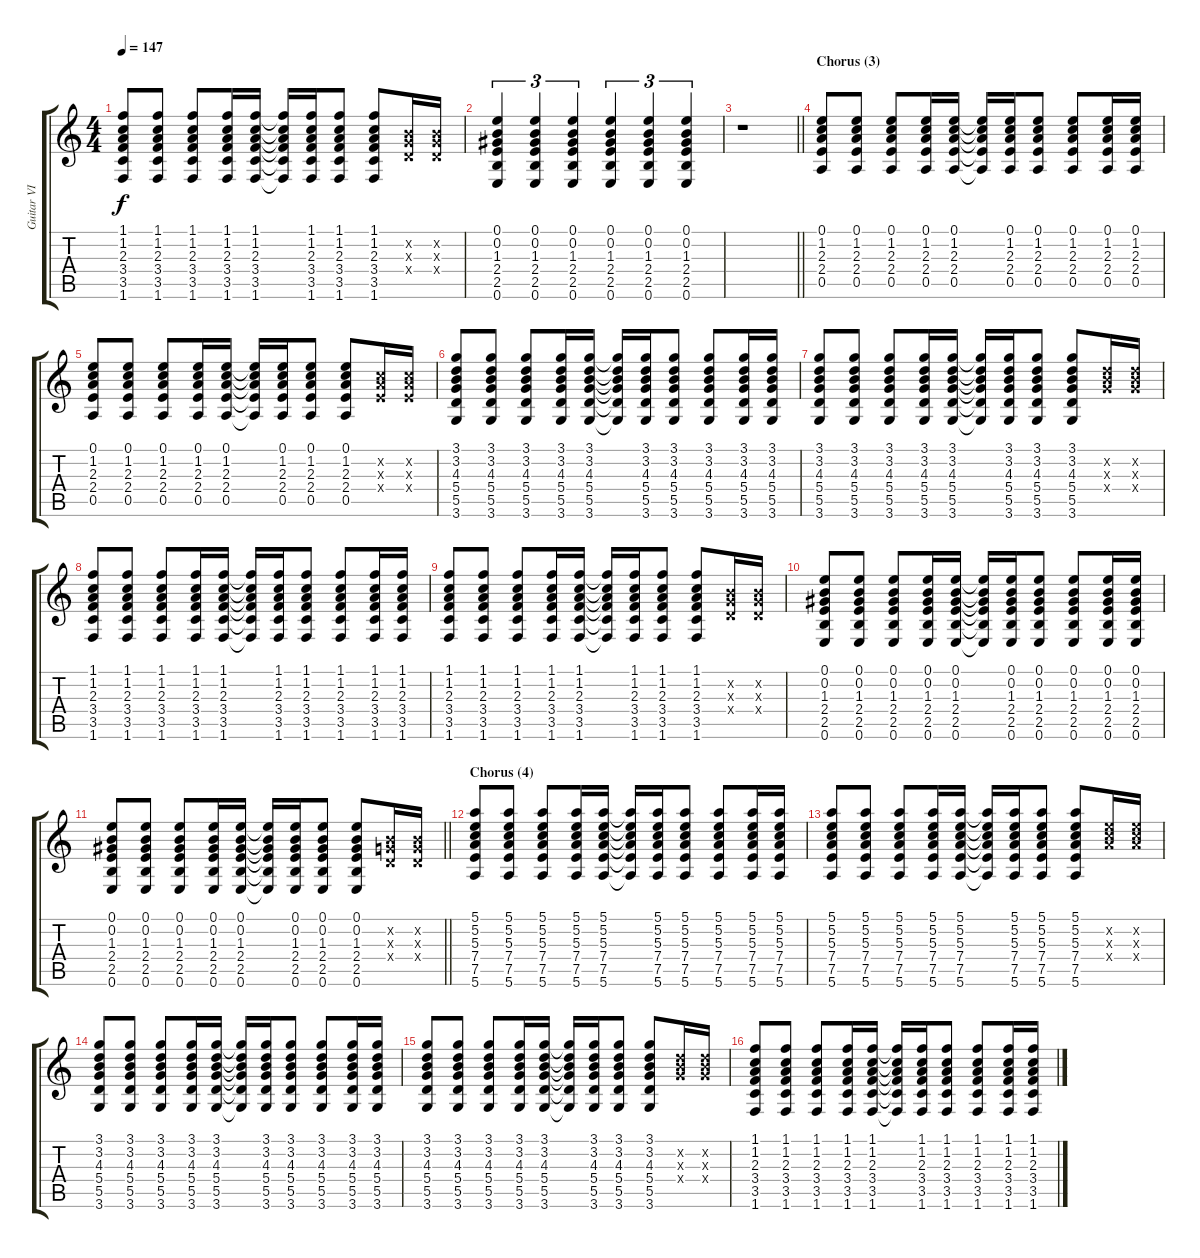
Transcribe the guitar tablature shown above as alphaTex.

\track ("Guitar VI" "Guitar VI") {instrument acousticguitarsteel}
\staff {score tabs}
\tuning (E4 B3 G3 D3 A2 E2) {hide}
\ts (4 4)
\tempo 147
\clef g2
\ks aminor
(1.1 1.2 2.3 3.4 3.5 1.6).8{dy f} (1.1 1.2 2.3 3.4 3.5 1.6).8 (1.1 1.2 2.3 3.4 3.5 1.6).8 (1.1 1.2 2.3 3.4 3.5 1.6).16 (1.1 1.2 2.3 3.4 3.5 1.6).16 (1.1{t} 1.2{t} 2.3{t} 3.4{t} 3.5{t} 1.6{t}).16 (1.1 1.2 2.3 3.4 3.5 1.6).16 (1.1 1.2 2.3 3.4 3.5 1.6).8 (1.1 1.2 2.3 3.4 3.5 1.6).8 (0.2{x} 0.3{x} 0.4{x}).16 (0.2{x} 0.3{x} 0.4{x}).16 |
(0.1 0.2 1.3 2.4 2.5 0.6).4{tu (3 2)} (0.1 0.2 1.3 2.4 2.5 0.6).4{tu (3 2)} (0.1 0.2 1.3 2.4 2.5 0.6).4{tu (3 2)} (0.1 0.2 1.3 2.4 2.5 0.6).4{tu (3 2)} (0.1 0.2 1.3 2.4 2.5 0.6).4{tu (3 2)} (0.1 0.2 1.3 2.4 2.5 0.6).4{tu (3 2)} |
\barLineRight lightlight
r.1 |
\section ("" "Chorus (3)")
(0.1 1.2 2.3 2.4 0.5).8 (0.1 1.2 2.3 2.4 0.5).8 (0.1 1.2 2.3 2.4 0.5).8 (0.1 1.2 2.3 2.4 0.5).16 (0.1 1.2 2.3 2.4 0.5).16 (0.1{t} 1.2{t} 2.3{t} 2.4{t} 0.5{t}).16 (0.1 1.2 2.3 2.4 0.5).16 (0.1 1.2 2.3 2.4 0.5).8 (0.1 1.2 2.3 2.4 0.5).8 (0.1 1.2 2.3 2.4 0.5).16 (0.1 1.2 2.3 2.4 0.5).16 |
(0.1 1.2 2.3 2.4 0.5).8 (0.1 1.2 2.3 2.4 0.5).8 (0.1 1.2 2.3 2.4 0.5).8 (0.1 1.2 2.3 2.4 0.5).16 (0.1 1.2 2.3 2.4 0.5).16 (0.1{t} 1.2{t} 2.3{t} 2.4{t} 0.5{t}).16 (0.1 1.2 2.3 2.4 0.5).16 (0.1 1.2 2.3 2.4 0.5).8 (0.1 1.2 2.3 2.4 0.5).8 (1.2{x} 2.3{x} 2.4{x}).16 (1.2{x} 2.3{x} 2.4{x}).16 |
(3.1 3.2 4.3 5.4 5.5 3.6).8 (3.1 3.2 4.3 5.4 5.5 3.6).8 (3.1 3.2 4.3 5.4 5.5 3.6).8 (3.1 3.2 4.3 5.4 5.5 3.6).16 (3.1 3.2 4.3 5.4 5.5 3.6).16 (3.1{t} 3.2{t} 4.3{t} 5.4{t} 5.5{t} 3.6{t}).16 (3.1 3.2 4.3 5.4 5.5 3.6).16 (3.1 3.2 4.3 5.4 5.5 3.6).8 (3.1 3.2 4.3 5.4 5.5 3.6).8 (3.1 3.2 4.3 5.4 5.5 3.6).16 (3.1 3.2 4.3 5.4 5.5 3.6).16 |
(3.1 3.2 4.3 5.4 5.5 3.6).8 (3.1 3.2 4.3 5.4 5.5 3.6).8 (3.1 3.2 4.3 5.4 5.5 3.6).8 (3.1 3.2 4.3 5.4 5.5 3.6).16 (3.1 3.2 4.3 5.4 5.5 3.6).16 (3.1{t} 3.2{t} 4.3{t} 5.4{t} 5.5{t} 3.6{t}).16 (3.1 3.2 4.3 5.4 5.5 3.6).16 (3.1 3.2 4.3 5.4 5.5 3.6).8 (3.1 3.2 4.3 5.4 5.5 3.6).8 (3.2{x} 4.3{x} 5.4{x}).16 (3.2{x} 4.3{x} 5.4{x}).16 |
(1.1 1.2 2.3 3.4 3.5 1.6).8 (1.1 1.2 2.3 3.4 3.5 1.6).8 (1.1 1.2 2.3 3.4 3.5 1.6).8 (1.1 1.2 2.3 3.4 3.5 1.6).16 (1.1 1.2 2.3 3.4 3.5 1.6).16 (1.1{t} 1.2{t} 2.3{t} 3.4{t} 3.5{t} 1.6{t}).16 (1.1 1.2 2.3 3.4 3.5 1.6).16 (1.1 1.2 2.3 3.4 3.5 1.6).8 (1.1 1.2 2.3 3.4 3.5 1.6).8 (1.1 1.2 2.3 3.4 3.5 1.6).16 (1.1 1.2 2.3 3.4 3.5 1.6).16 |
(1.1 1.2 2.3 3.4 3.5 1.6).8 (1.1 1.2 2.3 3.4 3.5 1.6).8 (1.1 1.2 2.3 3.4 3.5 1.6).8 (1.1 1.2 2.3 3.4 3.5 1.6).16 (1.1 1.2 2.3 3.4 3.5 1.6).16 (1.1{t} 1.2{t} 2.3{t} 3.4{t} 3.5{t} 1.6{t}).16 (1.1 1.2 2.3 3.4 3.5 1.6).16 (1.1 1.2 2.3 3.4 3.5 1.6).8 (1.1 1.2 2.3 3.4 3.5 1.6).8 (0.2{x} 0.3{x} 0.4{x}).16 (0.2{x} 0.3{x} 0.4{x}).16 |
(0.1 0.2 1.3 2.4 2.5 0.6).8 (0.1 0.2 1.3 2.4 2.5 0.6).8 (0.1 0.2 1.3 2.4 2.5 0.6).8 (0.1 0.2 1.3 2.4 2.5 0.6).16 (0.1 0.2 1.3 2.4 2.5 0.6).16 (0.1{t} 0.2{t} 1.3{t} 2.4{t} 2.5{t} 0.6{t}).16 (0.1 0.2 1.3 2.4 2.5 0.6).16 (0.1 0.2 1.3 2.4 2.5 0.6).8 (0.1 0.2 1.3 2.4 2.5 0.6).8 (0.1 0.2 1.3 2.4 2.5 0.6).16 (0.1 0.2 1.3 2.4 2.5 0.6).16 |
\barLineRight lightlight
(0.1 0.2 1.3 2.4 2.5 0.6).8 (0.1 0.2 1.3 2.4 2.5 0.6).8 (0.1 0.2 1.3 2.4 2.5 0.6).8 (0.1 0.2 1.3 2.4 2.5 0.6).16 (0.1 0.2 1.3 2.4 2.5 0.6).16 (0.1{t} 0.2{t} 1.3{t} 2.4{t} 2.5{t} 0.6{t}).16 (0.1 0.2 1.3 2.4 2.5 0.6).16 (0.1 0.2 1.3 2.4 2.5 0.6).8 (0.1 0.2 1.3 2.4 2.5 0.6).8 (0.2{x} 0.3{x} 0.4{x}).16 (0.2{x} 0.3{x} 0.4{x}).16 |
\section ("" "Chorus (4)")
(5.1 5.2 5.3 7.4 7.5 5.6).8 (5.1 5.2 5.3 7.4 7.5 5.6).8 (5.1 5.2 5.3 7.4 7.5 5.6).8 (5.1 5.2 5.3 7.4 7.5 5.6).16 (5.1 5.2 5.3 7.4 7.5 5.6).16 (5.1{t} 5.2{t} 5.3{t} 7.4{t} 7.5{t} 5.6{t}).16 (5.1 5.2 5.3 7.4 7.5 5.6).16 (5.1 5.2 5.3 7.4 7.5 5.6).8 (5.1 5.2 5.3 7.4 7.5 5.6).8 (5.1 5.2 5.3 7.4 7.5 5.6).16 (5.1 5.2 5.3 7.4 7.5 5.6).16 |
(5.1 5.2 5.3 7.4 7.5 5.6).8 (5.1 5.2 5.3 7.4 7.5 5.6).8 (5.1 5.2 5.3 7.4 7.5 5.6).8 (5.1 5.2 5.3 7.4 7.5 5.6).16 (5.1 5.2 5.3 7.4 7.5 5.6).16 (5.1{t} 5.2{t} 5.3{t} 7.4{t} 7.5{t} 5.6{t}).16 (5.1 5.2 5.3 7.4 7.5 5.6).16 (5.1 5.2 5.3 7.4 7.5 5.6).8 (5.1 5.2 5.3 7.4 7.5 5.6).8 (5.2{x} 5.3{x} 7.4{x}).16 (5.2{x} 5.3{x} 7.4{x}).16 |
(3.1 3.2 4.3 5.4 5.5 3.6).8 (3.1 3.2 4.3 5.4 5.5 3.6).8 (3.1 3.2 4.3 5.4 5.5 3.6).8 (3.1 3.2 4.3 5.4 5.5 3.6).16 (3.1 3.2 4.3 5.4 5.5 3.6).16 (3.1{t} 3.2{t} 4.3{t} 5.4{t} 5.5{t} 3.6{t}).16 (3.1 3.2 4.3 5.4 5.5 3.6).16 (3.1 3.2 4.3 5.4 5.5 3.6).8 (3.1 3.2 4.3 5.4 5.5 3.6).8 (3.1 3.2 4.3 5.4 5.5 3.6).16 (3.1 3.2 4.3 5.4 5.5 3.6).16 |
(3.1 3.2 4.3 5.4 5.5 3.6).8 (3.1 3.2 4.3 5.4 5.5 3.6).8 (3.1 3.2 4.3 5.4 5.5 3.6).8 (3.1 3.2 4.3 5.4 5.5 3.6).16 (3.1 3.2 4.3 5.4 5.5 3.6).16 (3.1{t} 3.2{t} 4.3{t} 5.4{t} 5.5{t} 3.6{t}).16 (3.1 3.2 4.3 5.4 5.5 3.6).16 (3.1 3.2 4.3 5.4 5.5 3.6).8 (3.1 3.2 4.3 5.4 5.5 3.6).8 (3.2{x} 4.3{x} 5.4{x}).16 (3.2{x} 4.3{x} 5.4{x}).16 |
(1.1 1.2 2.3 3.4 3.5 1.6).8 (1.1 1.2 2.3 3.4 3.5 1.6).8 (1.1 1.2 2.3 3.4 3.5 1.6).8 (1.1 1.2 2.3 3.4 3.5 1.6).16 (1.1 1.2 2.3 3.4 3.5 1.6).16 (1.1{t} 1.2{t} 2.3{t} 3.4{t} 3.5{t} 1.6{t}).16 (1.1 1.2 2.3 3.4 3.5 1.6).16 (1.1 1.2 2.3 3.4 3.5 1.6).8 (1.1 1.2 2.3 3.4 3.5 1.6).8 (1.1 1.2 2.3 3.4 3.5 1.6).16 (1.1 1.2 2.3 3.4 3.5 1.6).16
